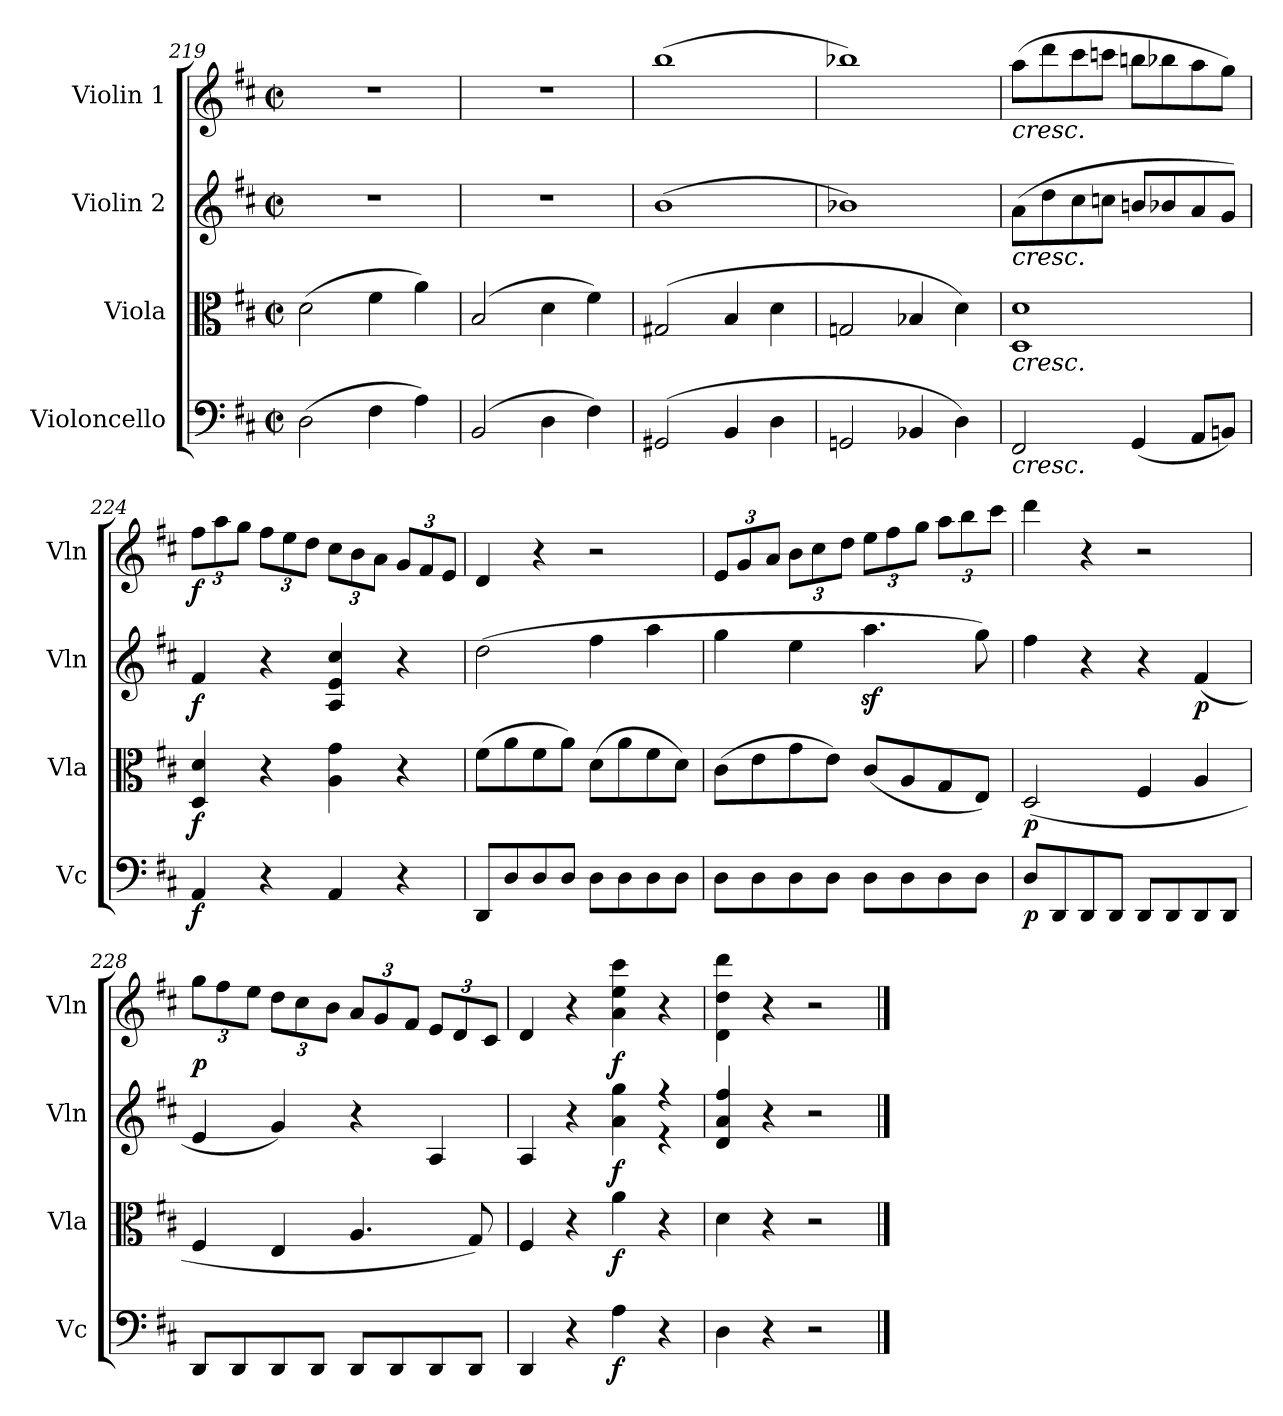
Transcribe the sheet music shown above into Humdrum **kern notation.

**kern	**dynam	**kern	**dynam	**kern	**dynam	**kern	**dynam
*part4	*part4	*part3	*part3	*part2	*part2	*part1	*part1
*staff4	*staff4	*staff3	*staff3	*staff2	*staff2	*staff1	*staff1
*I"Violoncello	*	*I"Viola	*	*I"Violin 2	*	*I"Violin 1	*
*I'Vc	*	*I'Vla	*	*I'Vln	*	*I'Vln	*
*clefF4	*	*clefC3	*	*clefG2	*	*clefG2	*
*k[f#c#]	*	*k[f#c#]	*	*k[f#c#]	*	*k[f#c#]	*
*M2/2	*	*M2/2	*	*M2/2	*	*M2/2	*
*met(c|)	*	*met(c|)	*	*met(c|)	*	*met(c|)	*
=219	=219	=219	=219	=219	=219	=219	=219
(2D\	.	(2d\	.	1r	.	1r	.
4F#\	.	4f#\	.	.	.	.	.
4A\)	.	4a\)	.	.	.	.	.
=220	=220	=220	=220	=220	=220	=220	=220
(2BB/	.	(2B/	.	1r	.	1r	.
4D\	.	4d\	.	.	.	.	.
4F#\)	.	4f#\)	.	.	.	.	.
=221	=221	=221	=221	=221	=221	=221	=221
(2GG#X/	.	(2G#X/	.	(1b	.	(1bb	.
4BB/	.	4B/	.	.	.	.	.
4D\	.	4d\	.	.	.	.	.
=222	=222	=222	=222	=222	=222	=222	=222
2GGn/	.	2Gn/	.	1b-X)	.	1bb-X)	.
4BB-X/	.	4B-X/	.	.	.	.	.
4D\)	.	4d\)	.	.	.	.	.
!!LO:LB:g=z
=223	=223	=223	=223	=223	=223	=223	=223
!	!	!	!	!	!	!LO:TX:b:i:t=cresc.	!
!	!	!	!	!LO:TX:b:i:t=cresc.	!	!	!
!	!	!LO:TX:b:i:t=cresc.	!	!	!	!	!
!LO:TX:b:i:t=cresc.	!	!	!	!	!	!	!
2FF#/	.	1D 1d	.	(8a\L	.	(8aa\L	.
.	.	.	.	8dd\	.	8ddd\	.
.	.	.	.	8cc#\	.	8ccc#\	.
.	.	.	.	8ccn\J	.	8cccn\J	.
(4GG/	.	.	.	8bn/L	.	8bbn\L	.
.	.	.	.	8b-X/	.	8bb-X\	.
8AA/L	.	.	.	8a/	.	8aa\	.
8BBn/J)	.	.	.	8g/J)	.	8gg\J)	.
=224	=224	=224	=224	=224	=224	=224	=224
*	*	*	*	*	*	*Xbrackettup	*
!	!LO:DY:b	!	!LO:DY:b	!	!LO:DY:b	!	!LO:DY:b
4AA/	f	4D/ 4d/	f	4f#/	f	12ff#\L	f
.	.	.	.	.	.	12aa\	.
.	.	.	.	.	.	12gg\J	.
4r	.	4r	.	4r	.	12ff#\L	.
.	.	.	.	.	.	12ee\	.
.	.	.	.	.	.	12dd\J	.
4AA/	.	4A\ 4g\	.	4A/ 4e/ 4cc#/	.	12cc#\L	.
.	.	.	.	.	.	12b\	.
.	.	.	.	.	.	12a\J	.
4r	.	4r	.	4r	.	12g/L	.
.	.	.	.	.	.	12f#/	.
.	.	.	.	.	.	12e/J	.
=225	=225	=225	=225	=225	=225	=225	=225
8DD/L	.	(8f#\L	.	(2dd\	.	4d/	.
8D/	.	8a\	.	.	.	.	.
8D/	.	8f#\	.	.	.	4r	.
8D/J	.	8a\J)	.	.	.	.	.
8D\L	.	(8d\L	.	4ff#\	.	2r	.
8D\	.	8a\	.	.	.	.	.
8D\	.	8f#\	.	4aa\	.	.	.
8D\J	.	8d\J)	.	.	.	.	.
=226	=226	=226	=226	=226	=226	=226	=226
8D\L	.	(8c#\L	.	4gg\	.	12e/L	.
.	.	.	.	.	.	12g/	.
8D\	.	8e\	.	.	.	.	.
.	.	.	.	.	.	12a/J	.
8D\	.	8g\	.	4ee\	.	12b\L	.
.	.	.	.	.	.	12cc#\	.
8D\J	.	8e\J)	.	.	.	.	.
.	.	.	.	.	.	12dd\J	.
8D\L	.	(8c#/L	.	4.aaz<\	.	12ee\L	.
.	.	.	.	.	.	12ff#\	.
8D\	.	8A/	.	.	.	.	.
.	.	.	.	.	.	12gg\J	.
8D\	.	8G/	.	.	.	12aa\L	.
.	.	.	.	.	.	12bb\	.
8D\J	.	8E/J)	.	8gg\)	.	.	.
.	.	.	.	.	.	12ccc#\J	.
=227	=227	=227	=227	=227	=227	=227	=227
!	!LO:DY:b	!	!LO:DY:b	!	!	!	!
8D/L	p	(2D/	p	4ff#\	.	4ddd\	.
8DD/	.	.	.	.	.	.	.
8DD/	.	.	.	4r	.	4r	.
8DD/J	.	.	.	.	.	.	.
8DD/L	.	4F#/	.	4r	.	2r	.
8DD/	.	.	.	.	.	.	.
!	!	!	!	!	!LO:DY:b	!	!
8DD/	.	4A/	.	(4f#/	p	.	.
8DD/J	.	.	.	.	.	.	.
=228	=228	=228	=228	=228	=228	=228	=228
!	!	!	!	!	!	!	!LO:DY:b
8DD/L	.	4F#/	.	4e/	.	12gg\L	p
.	.	.	.	.	.	12ff#\	.
8DD/	.	.	.	.	.	.	.
.	.	.	.	.	.	12ee\J	.
8DD/	.	4E/	.	4g/)	.	12dd\L	.
.	.	.	.	.	.	12cc#\	.
8DD/J	.	.	.	.	.	.	.
.	.	.	.	.	.	12b\J	.
!	!	!	!LO:DY:b	!	!	!	!
!	!	!	!LO:DY:n=1:b	!	!	!	!
8DD/L	.	4.A/	other-dynamics other-dynamics	4r	.	12a/L	.
.	.	.	.	.	.	12g/	.
8DD/	.	.	.	.	.	.	.
.	.	.	.	.	.	12f#/J	.
8DD/	.	.	.	4A/	.	12e/L	.
.	.	.	.	.	.	12d/	.
8DD/J	.	8G/)	.	.	.	.	.
.	.	.	.	.	.	12c#/J	.
!!LO:LB:g=z
=229	=229	=229	=229	=229	=229	=229	=229
*	*	*	*	*^	*	*	*
4DD/	.	4F#/	.	4A/	2.ryy	.	4d/	.
4r	.	4r	.	4r	.	.	4r	.
!	!LO:DY:b	!	!LO:DY:b	!	!	!LO:DY:b	!	!LO:DY:b
4A\	f	4a\	f	4a\ 4gg\	.	f	4a\ 4ee\ 4ccc#\	f
4r	.	4r	.	4r	4r	.	4r	.
*	*	*	*	*v	*v	*	*	*
=230	=230	=230	=230	=230	=230	=230	=230
4D\	.	4d\	.	4d/ 4a/ 4ff#/	.	4d\ 4dd\ 4ddd\	.
4r	.	4r	.	4r	.	4r	.
2r	.	2r	.	2r	.	2r	.
==	==	==	==	==	==	==	==
*-	*-	*-	*-	*-	*-	*-	*-
